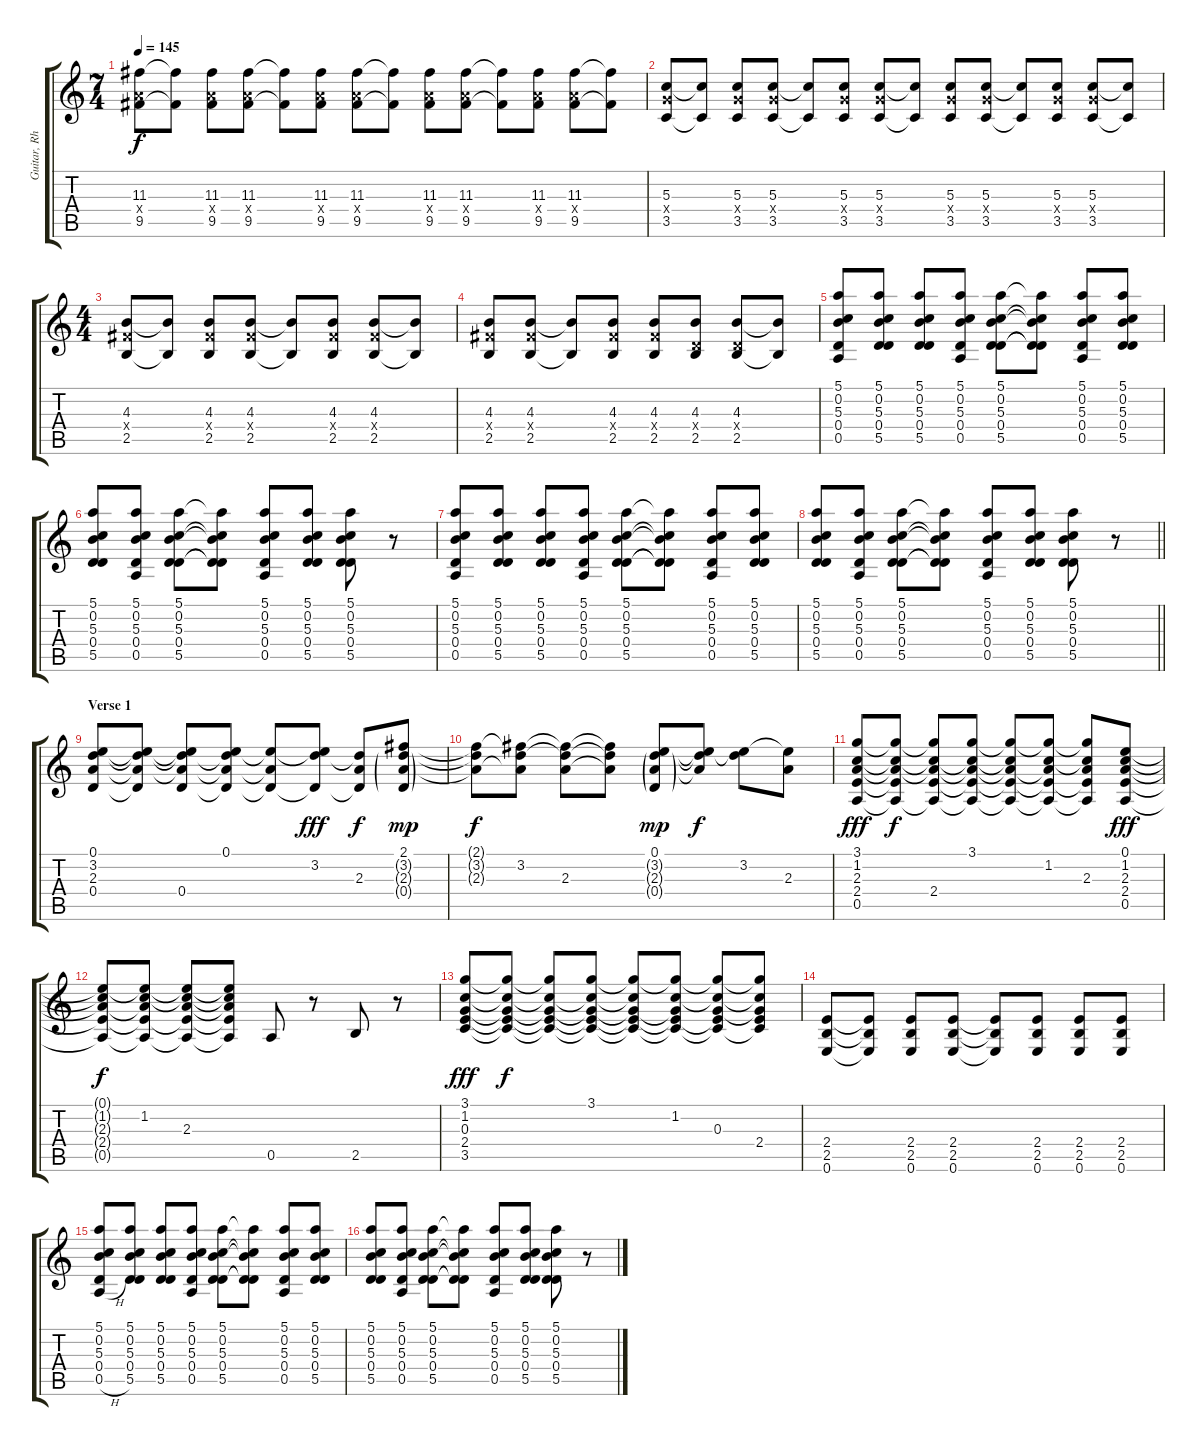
\track ("Guitar, Rhythm" "Guitar, Rh") {instrument overdrivenguitar}
\staff {score tabs}
\tuning (E4 B3 G3 D3 A2 E2) {hide}
\ts (7 4)
\tempo 145
\clef g2
\ks c
(11.3 7.4{x} 9.5).8{dy f} (11.3{t} 9.5{t}).8 (11.3 7.4{x} 9.5).8 (11.3 7.4{x} 9.5).8 (11.3{t} 9.5{t}).8 (11.3 7.4{x} 9.5).8 (11.3 7.4{x} 9.5).8 (11.3{t} 9.5{t}).8 (11.3 7.4{x} 9.5).8 (11.3 7.4{x} 9.5).8 (11.3{t} 9.5{t}).8 (11.3 7.4{x} 9.5).8 (11.3 7.4{x} 9.5).8 (11.3{t} 9.5{t}).8 |
(5.3 5.4{x} 3.5).8 (5.3{t} 3.5{t}).8 (5.3 5.4{x} 3.5).8 (5.3 5.4{x} 3.5).8 (5.3{t} 3.5{t}).8 (5.3 5.4{x} 3.5).8 (5.3 5.4{x} 3.5).8 (5.3{t} 3.5{t}).8 (5.3 5.4{x} 3.5).8 (5.3 5.4{x} 3.5).8 (5.3{t} 3.5{t}).8 (5.3 5.4{x} 3.5).8 (5.3 5.4{x} 3.5).8 (5.3{t} 3.5{t}).8 |
\ts (4 4)
(4.3 4.4{x} 2.5).8 (4.3{t} 2.5{t}).8 (4.3 4.4{x} 2.5).8 (4.3 4.4{x} 2.5).8 (4.3{t} 2.5{t}).8 (4.3 4.4{x} 2.5).8 (4.3 4.4{x} 2.5).8 (4.3{t} 2.5{t}).8 |
(4.3 4.4{x} 2.5).8 (4.3 4.4{x} 2.5).8 (4.3{t} 2.5{t}).8 (4.3 4.4{x} 2.5).8 (4.3 4.4{x} 2.5).8 (4.3 0.4{x} 2.5).8 (4.3 0.4{x} 2.5).8 (4.3{t} 2.5{t}).8 |
(5.1 0.2 5.3 0.4 0.5).8 (5.1 0.2 5.3 0.4 5.5).8 (5.1 0.2 5.3 0.4 5.5).8 (5.1 0.2 5.3 0.4 0.5).8 (5.1 0.2 5.3 0.4 5.5).8 (5.1{t} 0.2{t} 5.3{t} 0.4{t} 5.5{t}).8 (5.1 0.2 5.3 0.4 0.5).8 (5.1 0.2 5.3 0.4 5.5).8 |
(5.1 0.2 5.3 0.4 5.5).8 (5.1 0.2 5.3 0.4 0.5).8 (5.1 0.2 5.3 0.4 5.5).8 (5.1{t} 0.2{t} 5.3{t} 0.4{t} 5.5{t}).8 (5.1 0.2 5.3 0.4 0.5).8 (5.1 0.2 5.3 0.4 5.5).8 (5.1 0.2 5.3 0.4 5.5).8 r.8 |
(5.1 0.2 5.3 0.4 0.5).8 (5.1 0.2 5.3 0.4 5.5).8 (5.1 0.2 5.3 0.4 5.5).8 (5.1 0.2 5.3 0.4 0.5).8 (5.1 0.2 5.3 0.4 5.5).8 (5.1{t} 0.2{t} 5.3{t} 0.4{t} 5.5{t}).8 (5.1 0.2 5.3 0.4 0.5).8 (5.1 0.2 5.3 0.4 5.5).8 |
\barLineRight lightlight
(5.1 0.2 5.3 0.4 5.5).8 (5.1 0.2 5.3 0.4 0.5).8 (5.1 0.2 5.3 0.4 5.5).8 (5.1{t} 0.2{t} 5.3{t} 0.4{t} 5.5{t}).8 (5.1 0.2 5.3 0.4 0.5).8 (5.1 0.2 5.3 0.4 5.5).8 (5.1 0.2 5.3 0.4 5.5).8 r.8 |
\section ("" "Verse 1")
(0.1 3.2 2.3 0.4).8{volume 11} (0.1{t} 3.2{t} 2.3{t} 0.4{t}).8 (0.1{t} 3.2{t} 2.3{t} 0.4).8 (0.1 3.2{t} 2.3{t} 0.4{t}).8 (0.1{t} 2.3{t} 0.4{t}).8 (0.1{t} 3.2 0.4{t}).8{dy fff} (3.2{t} 2.3 0.4{t}).8{dy f} (2.1 3.2{g} 2.3{g} 0.4{g}).8{dy mp} |
(2.1{t} 3.2{t} 2.3{t}).8{dy f} (2.1{t} 3.2 2.3{t}).8 (2.1{t} 3.2{t} 2.3).8 (2.1{t} 3.2{t} 2.3{t}).8 (0.1 3.2{g} 2.3{g} 0.4{g}).8{dy mp} (0.1{t} 3.2{t} 2.3{t}).8{dy f} (0.1{t} 3.2).8 (0.1{t} 2.3).8 |
(3.1 1.2 2.3 2.4 0.5).8{dy fff} (3.1{t} 1.2{t} 2.3{t} 2.4{t} 0.5{t}).8{dy f} (3.1{t} 1.2{t} 2.3{t} 2.4 0.5{t}).8 (3.1 1.2{t} 2.3{t} 2.4{t} 0.5{t}).8 (3.1{t} 1.2{t} 2.3{t} 2.4{t} 0.5{t}).8 (3.1{t} 1.2 2.3{t} 2.4{t} 0.5{t}).8 (3.1{t} 1.2{t} 2.3 2.4{t} 0.5{t}).8 (0.1 1.2 2.3 2.4 0.5).8{dy fff} |
(0.1{t} 1.2{t} 2.3{t} 2.4{t} 0.5{t}).8{dy f} (0.1{t} 1.2 2.3{t} 2.4{t} 0.5{t}).8 (0.1{t} 1.2{t} 2.3 2.4{t} 0.5{t}).8 (0.1{t} 1.2{t} 2.3{t} 2.4{t} 0.5{t}).8 0.5.8 r.8 2.5.8 r.8 |
(3.1 1.2 0.3 2.4 3.5).8{dy fff} (3.1{t} 1.2{t} 0.3{t} 2.4{t} 3.5{t}).8{dy f} (3.1{t} 1.2{t} 0.3{t} 2.4{t} 3.5{t}).8 (3.1 1.2{t} 0.3{t} 2.4{t} 3.5{t}).8 (3.1{t} 1.2{t} 0.3{t} 2.4{t} 3.5{t}).8 (3.1{t} 1.2 0.3{t} 2.4{t} 3.5{t}).8 (3.1{t} 1.2{t} 0.3 2.4{t} 3.5{t}).8 (3.1{t} 1.2{t} 0.3{t} 2.4 3.5{t}).8 |
(2.4 2.5 0.6).8 (2.4{t} 2.5{t} 0.6{t}).8 (2.4 2.5 0.6).8 (2.4 2.5 0.6).8 (2.4{t} 2.5{t} 0.6{t}).8 (2.4 2.5 0.6).8 (2.4 2.5 0.6).8 (2.4 2.5 0.6).8 |
(5.1 0.2 5.3 0.4 0.5{h}).8 (5.1 0.2 5.3 0.4 5.5).8 (5.1 0.2 5.3 0.4 5.5).8 (5.1 0.2 5.3 0.4 0.5).8 (5.1 0.2 5.3 0.4 5.5).8 (5.1{t} 0.2{t} 5.3{t} 0.4{t} 5.5{t}).8 (5.1 0.2 5.3 0.4 0.5).8 (5.1 0.2 5.3 0.4 5.5).8 |
(5.1 0.2 5.3 0.4 5.5).8 (5.1 0.2 5.3 0.4 0.5).8 (5.1 0.2 5.3 0.4 5.5).8 (5.1{t} 0.2{t} 5.3{t} 0.4{t} 5.5{t}).8 (5.1 0.2 5.3 0.4 0.5).8 (5.1 0.2 5.3 0.4 5.5).8 (5.1 0.2 5.3 0.4 5.5).8 r.8
